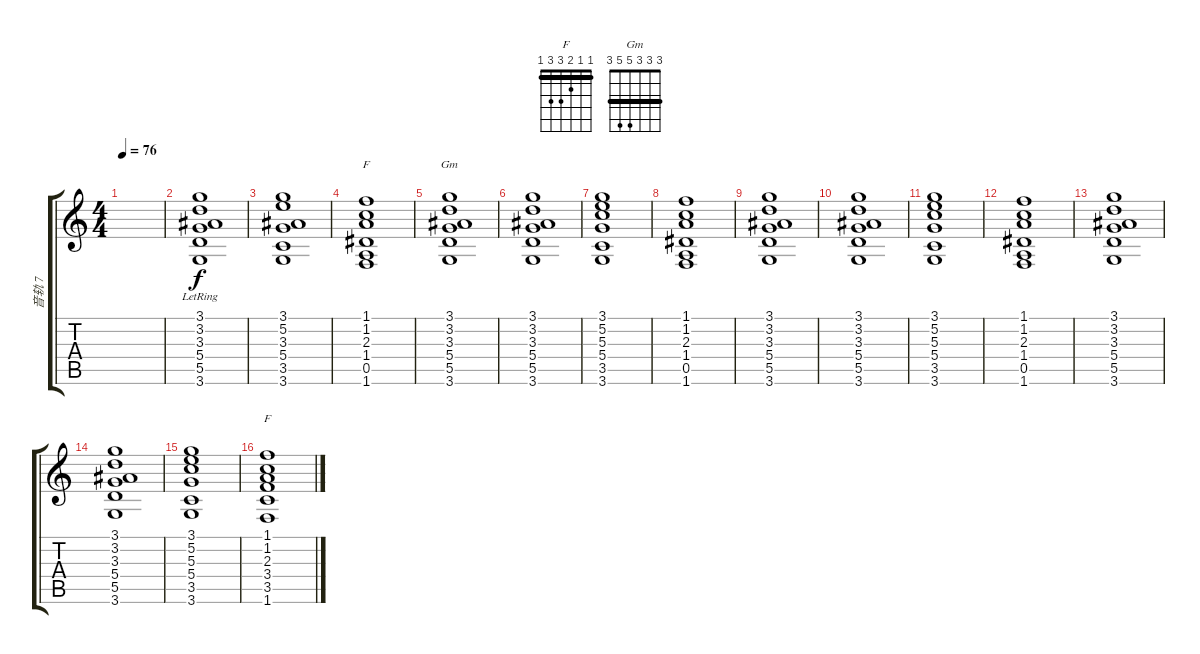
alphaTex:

\track ("音轨 7" "音轨 7") {instrument acousticguitarnylon}
\staff {score tabs}
\tuning (E4 B3 G3 D3 A2 E2) {hide}
\chord ("F" 1 1 2 3 0 1) {barre 1}
\chord ("Gm" 3 3 3 5 5 3) {barre 3}
\chord ("F" 1 1 2 3 3 1) {barre 1}
\ts (4 4)
\tempo 76
\clef g2
\ks c
|
(3.1{lr} 3.2{lr} 3.3{lr} 5.4{lr} 5.5{lr} 3.6{lr}).1{instrument synthstrings2} |
(3.1 5.2 3.3 5.4 3.5 3.6).1 |
(1.1 1.2 2.3 1.4 0.5 1.6).1{ch "F"} |
(3.1 3.2 3.3 5.4 5.5 3.6).1{ch "Gm"} |
(3.1 3.2 3.3 5.4 5.5 3.6).1 |
(3.1 5.2 5.3 5.4 3.5 3.6).1 |
(1.1 1.2 2.3 1.4 0.5 1.6).1 |
(3.1 3.2 3.3 5.4 5.5 3.6).1 |
(3.1 3.2 3.3 5.4 5.5 3.6).1 |
(3.1 5.2 5.3 5.4 3.5 3.6).1 |
(1.1 1.2 2.3 1.4 0.5 1.6).1 |
(3.1 3.2 3.3 5.4 5.5 3.6).1 |
(3.1 3.2 3.3 5.4 5.5 3.6).1 |
(3.1 5.2 5.3 5.4 3.5 3.6).1 |
(1.1 1.2 2.3 3.4 3.5 1.6).1{ch "F"}
